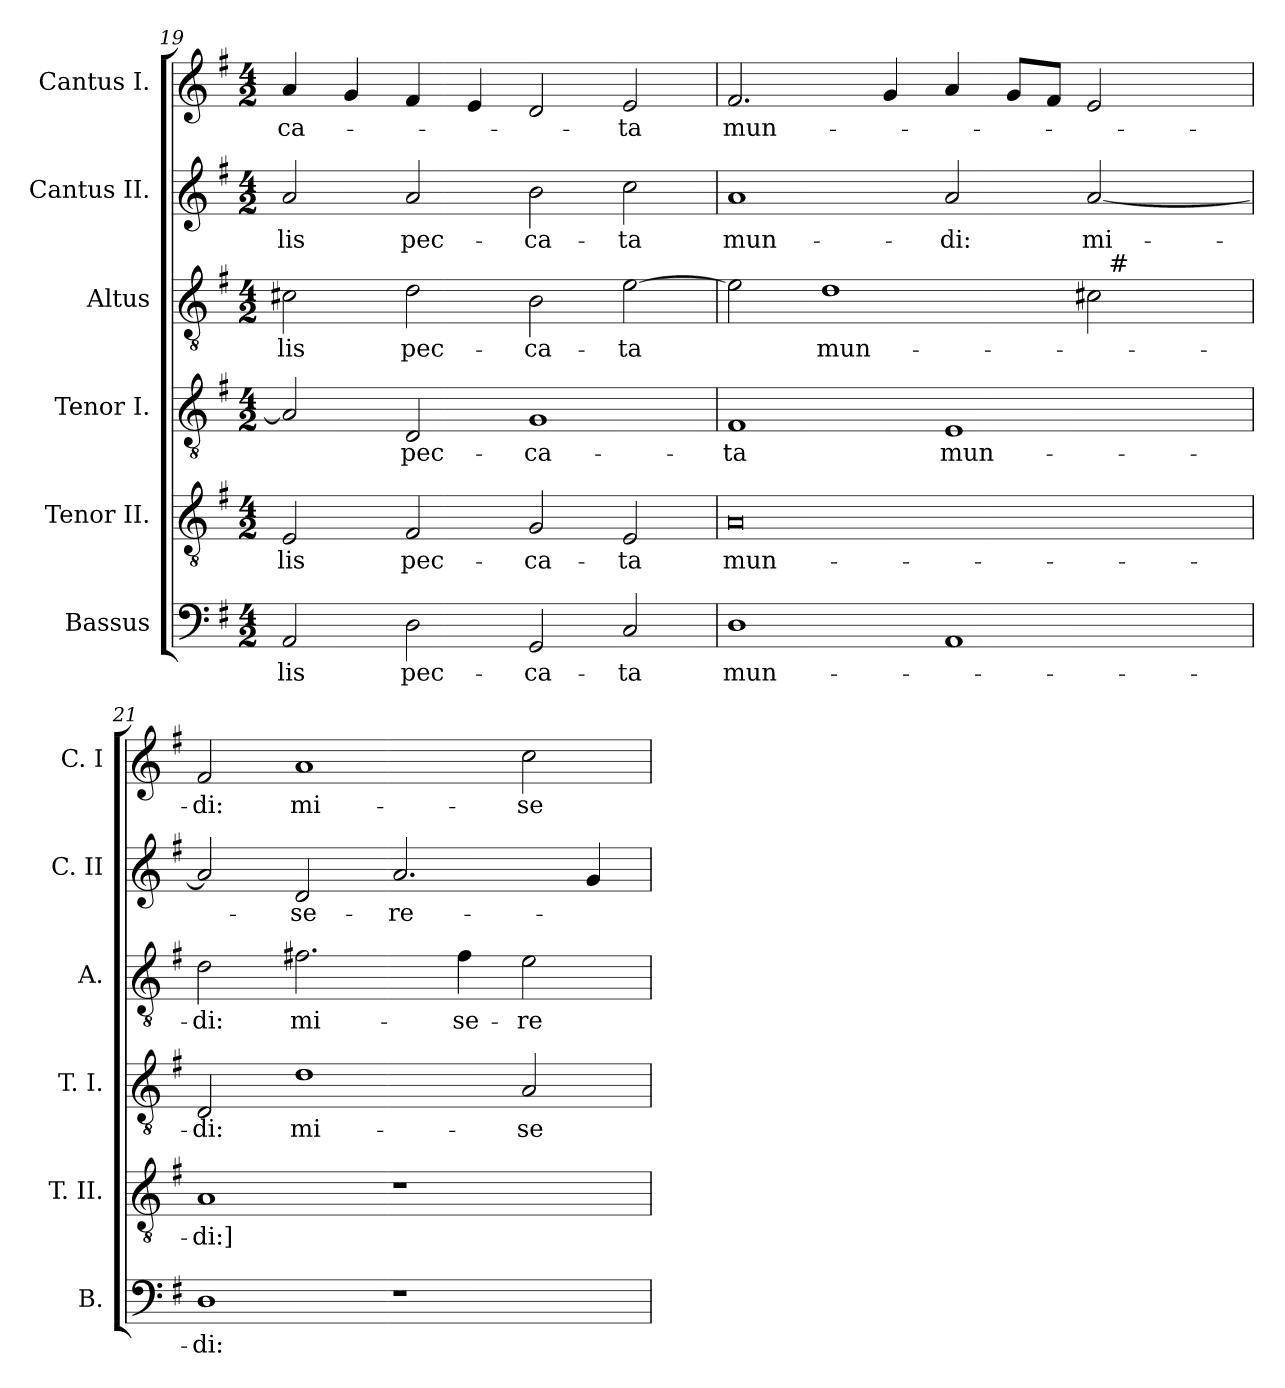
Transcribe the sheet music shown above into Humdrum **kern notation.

**kern	**text	**kern	**text	**kern	**text	**kern	**text	**kern	**text	**kern	**text
*part6	*part6	*part5	*part5	*part4	*part4	*part3	*part3	*part2	*part2	*part1	*part1
*staff6	*staff6	*staff5	*staff5	*staff4	*staff4	*staff3	*staff3	*staff2	*staff2	*staff1	*staff1
*I"Bassus	*	*I"Tenor II.	*	*I"Tenor I.	*	*I"Altus	*	*I"Cantus II.	*	*I"Cantus I.	*
*I'B.	*	*I'T. II.	*	*I'T. I.	*	*I'A.	*	*I'C. II	*	*I'C. I	*
*clefF4	*	*clefGv2	*	*clefGv2	*	*clefGv2	*	*clefG2	*	*clefG2	*
*	*	*ITrd7c12	*	*ITrd7c12	*	*ITrd7c12	*	*	*	*	*
*k[f#]	*	*k[f#]	*	*k[f#]	*	*k[f#]	*	*k[f#]	*	*k[f#]	*
*G:	*	*G:	*	*G:	*	*G:	*	*G:	*	*G:	*
*M4/2	*	*M4/2	*	*M4/2	*	*M4/2	*	*M4/2	*	*M4/2	*
=19	=19	=19	=19	=19	=19	=19	=19	=19	=19	=19	=19
!	!LO:LY:b:color=#000000	!	!	!	!	!	!	!	!	!	!
!	!	!	!LO:LY:b:color=#000000	!	!	!	!	!	!	!	!
!	!	!	!	!	!	!	!LO:LY:b:color=#000000	!	!	!	!
!	!	!	!	!	!	!	!	!	!LO:LY:b:color=#000000	!	!
!	!	!	!	!	!	!	!	!	!	!	!LO:LY:b:color=#000000
2AAi/	-lis	2EEi/	-lis	2AAi/]	.	2C#Xi\	-lis	2ai/	-lis	4ai/	-ca-
.	.	.	.	.	.	.	.	.	.	4gi/	.
!	!LO:LY:b:color=#000000	!	!	!	!	!	!	!	!	!	!
!	!	!	!LO:LY:b:color=#000000	!	!	!	!	!	!	!	!
!	!	!	!	!	!LO:LY:b:color=#000000	!	!	!	!	!	!
!	!	!	!	!	!	!	!LO:LY:b:color=#000000	!	!	!	!
!	!	!	!	!	!	!	!	!	!LO:LY:b:color=#000000	!	!
2Di\	pec-	2FF#i/	pec-	2DDi/	pec-	2Di\	pec-	2ai/	pec-	4f#i/	.
.	.	.	.	.	.	.	.	.	.	4ei/	.
!	!LO:LY:b:color=#000000	!	!	!	!	!	!	!	!	!	!
!	!	!	!LO:LY:b:color=#000000	!	!	!	!	!	!	!	!
!	!	!	!	!	!LO:LY:b:color=#000000	!	!	!	!	!	!
!	!	!	!	!	!	!	!LO:LY:b:color=#000000	!	!	!	!
!	!	!	!	!	!	!	!	!	!LO:LY:b:color=#000000	!	!
2GGi/	-ca-	2GGi/	-ca-	1GGi	-ca-	2BBi\	-ca-	2bi\	-ca-	2di/	.
!	!LO:LY:b:color=#000000	!	!	!	!	!	!	!	!	!	!
!	!	!	!LO:LY:b:color=#000000	!	!	!	!	!	!	!	!
!	!	!	!	!	!	!	!LO:LY:b:color=#000000	!	!	!	!
!	!	!	!	!	!	!	!	!	!LO:LY:b:color=#000000	!	!
!	!	!	!	!	!	!	!	!	!	!	!LO:LY:b:color=#000000
2Ci/	-ta	2EEi/	-ta	.	.	[2Ei\	-ta	2cci\	-ta	2ei/	-ta
=20	=20	=20	=20	=20	=20	=20	=20	=20	=20	=20	=20
!	!LO:LY:b:color=#000000	!	!	!	!	!	!	!	!	!	!
!	!	!	!LO:LY:b:color=#000000	!	!	!	!	!	!	!	!
!	!	!	!	!	!LO:LY:b:color=#000000	!	!	!	!	!	!
!	!	!	!	!	!	!	!	!	!LO:LY:b:color=#000000	!	!
!	!	!	!	!	!	!	!	!	!	!	!LO:LY:b:color=#000000
*	*	*	*	*	*	*^	*	*	*	*	*
1Di	mun-	0AAi	mun-	1FF#i	-ta	2Ei\]	1ryy	.	1ai	mun-	2.f#i/	mun-
!	!	!	!	!	!	!	!	!LO:LY:b:color=#000000	!	!	!	!
.	.	.	.	.	.	1Di	.	mun-	.	.	.	.
.	.	.	.	.	.	.	.	.	.	.	4gi/	.
!	!	!	!	!	!LO:LY:b:color=#000000	!	!	!	!	!	!	!
!	!	!	!	!	!	!	!	!	!	!LO:LY:b:color=#000000	!	!
1AAi	.	.	.	1EEi	mun-	.	2ryy	.	2ai/	-di:	4ai/	.
.	.	.	.	.	.	.	.	.	.	.	8gi/L	.
.	.	.	.	.	.	.	.	.	.	.	8f#i/J	.
!	!	!	!	!	!	!	!	!	!	!LO:LY:b:color=#000000	!	!
.	.	.	.	.	.	2C#i\	32ryy	.	[2ai/	mi-	2ei/	.
.	.	.	.	.	.	.	256ryy	.	.	.	.	.
!	!	!	!	!	!	!	!LO:TX:a:t=#	!	!	!	!	!
.	.	.	.	.	.	.	4ryy	.	.	.	.	.
.	.	.	.	.	.	.	8ryy	.	.	.	.	.
.	.	.	.	.	.	.	16ryy	.	.	.	.	.
.	.	.	.	.	.	.	64..ryy	.	.	.	.	.
*	*	*	*	*	*	*v	*v	*	*	*	*	*
!!LO:PB:g=z
=21	=21	=21	=21	=21	=21	=21	=21	=21	=21	=21	=21
*	*	*	*	*	*	*^	*	*	*	*	*
!	!LO:LY:b:color=#000000	!	!	!	!	!	!	!	!	!	!	!
*	*	*	*	*	*	*v	*v	*	*	*	*	*
*	*	*	*	*	*	*^	*	*	*	*	*
!	!	!	!LO:LY:b:color=#000000	!	!	!	!	!	!	!	!	!
*	*	*	*	*	*	*v	*v	*	*	*	*	*
*	*	*	*	*	*	*^	*	*	*	*	*
!	!	!	!	!	!LO:LY:b:color=#000000	!	!	!	!	!	!	!
*	*	*	*	*	*	*v	*v	*	*	*	*	*
*	*	*	*	*	*	*^	*	*	*	*	*
!	!	!	!	!	!	!	!	!LO:LY:b:color=#000000	!	!	!	!
*	*	*	*	*	*	*v	*v	*	*	*	*	*
*	*	*	*	*	*	*^	*	*	*	*	*
!	!	!	!	!	!	!	!	!	!	!	!	!LO:LY:b:color=#000000
*	*	*	*	*	*	*v	*v	*	*	*	*	*
1Di	-di:	1AAi	-di:]	2DDi/	-di:	2Di\	-di:	2ai/]	.	2f#i/	-di:
!	!	!	!	!	!LO:LY:b:color=#000000	!	!	!	!	!	!
!	!	!	!	!	!	!	!LO:LY:b:color=#000000	!	!	!	!
!	!	!	!	!	!	!	!	!	!LO:LY:b:color=#000000	!	!
!	!	!	!	!	!	!	!	!	!	!	!LO:LY:b:color=#000000
.	.	.	.	1Di	mi-	2.F#Xi\	mi-	2di/	-se-	1ai	mi-
!	!	!	!	!	!	!	!	!	!LO:LY:b:color=#000000	!	!
1r	.	1r	.	.	.	.	.	2.ai/	-re-	.	.
!	!	!	!	!	!	!	!LO:LY:b:color=#000000	!	!	!	!
.	.	.	.	.	.	4F#i\	-se-	.	.	.	.
!	!	!	!	!	!LO:LY:b:color=#000000	!	!	!	!	!	!
!	!	!	!	!	!	!	!LO:LY:b:color=#000000	!	!	!	!
!	!	!	!	!	!	!	!	!	!	!	!LO:LY:b:color=#000000
.	.	.	.	2AAi/	-se-	2Ei\	-re-	.	.	2cci\	-se-
.	.	.	.	.	.	.	.	4gi/	.	.	.
=	=	=	=	=	=	=	=	=	=	=	=
*-	*-	*-	*-	*-	*-	*-	*-	*-	*-	*-	*-
